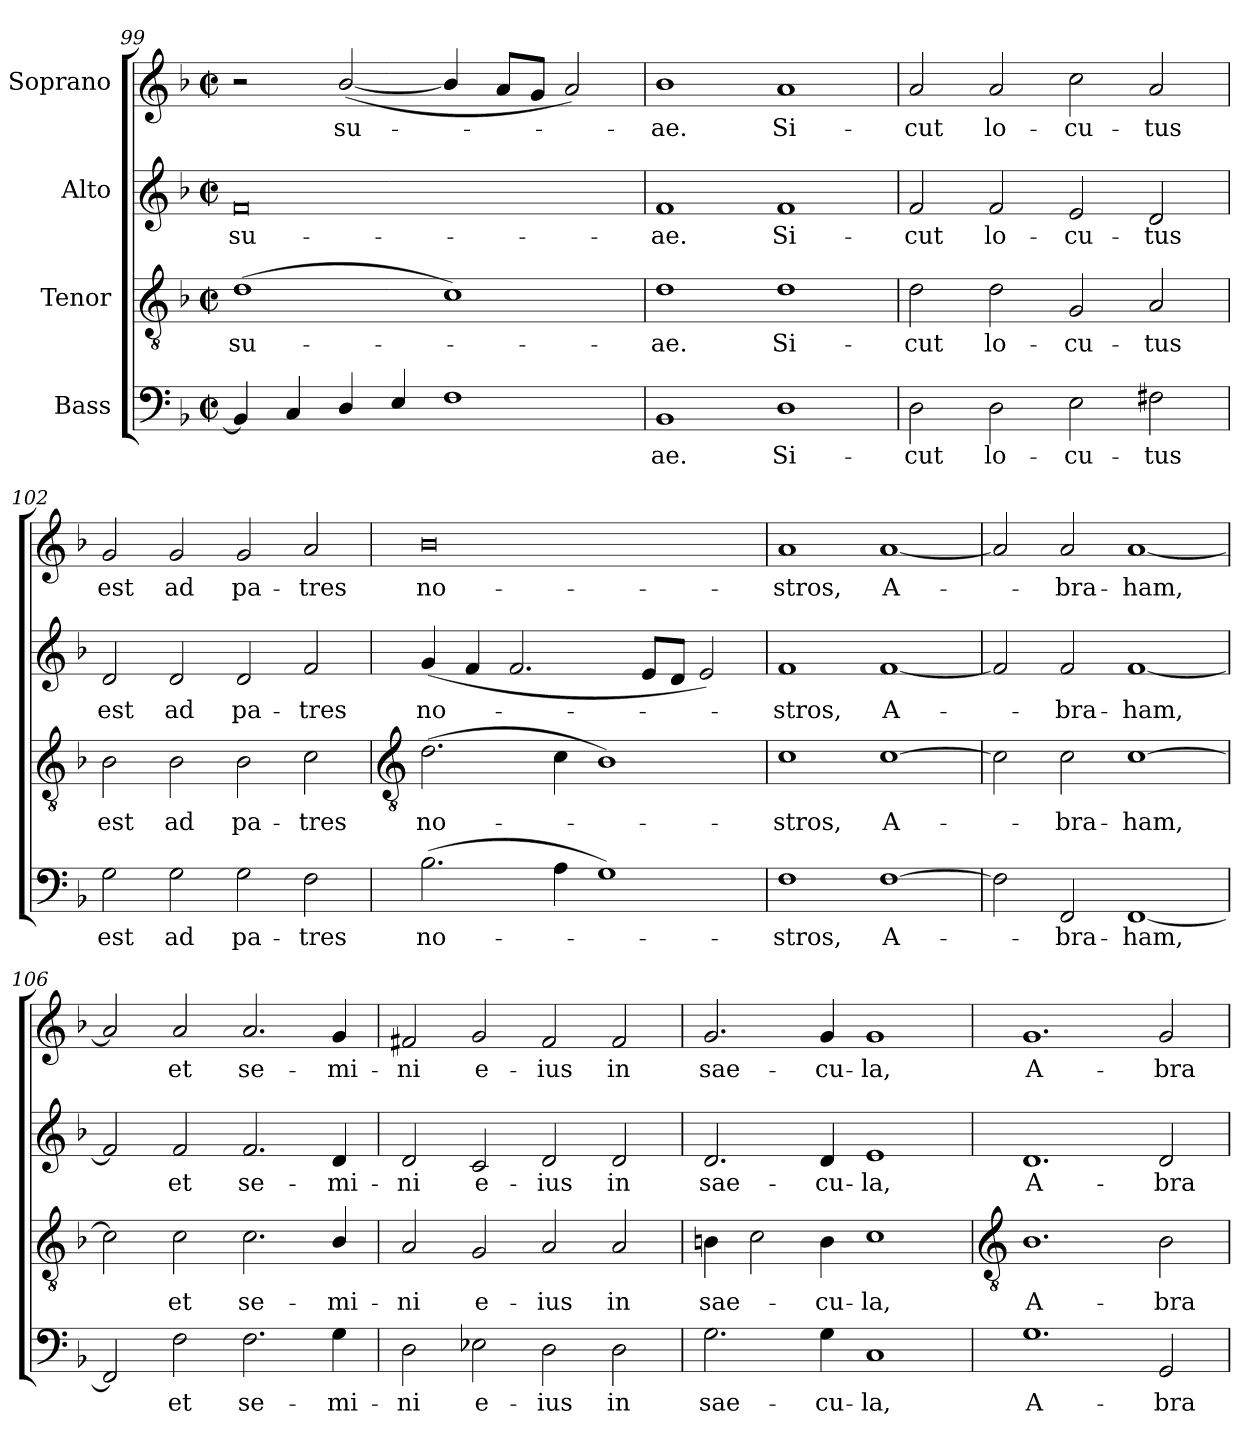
**kern	**text	**kern	**text	**kern	**text	**kern	**text
*part4	*part4	*part3	*part3	*part2	*part2	*part1	*part1
*staff4	*staff4	*staff3	*staff3	*staff2	*staff2	*staff1	*staff1
*I"Bass	*	*I"Tenor	*	*I"Alto	*	*I"Soprano	*
*clefF4	*	*clefGv2	*	*clefG2	*	*clefG2	*
*k[b-]	*	*k[b-]	*	*k[b-]	*	*k[b-]	*
*F:	*	*F:	*	*F:	*	*F:	*
*M4/2	*	*M4/2	*	*M4/2	*	*M4/2	*
*met(c|)	*	*met(c|)	*	*met(c|)	*	*met(c|)	*
=99	=99	=99	=99	=99	=99	=99	=99
!	!	!	!LO:LY:b	!	!LO:LY:b	!	!
4BB-]	.	(>1d	su-	0f	su-	2r	.
4C	.	.	.	.	.	.	.
!	!	!	!	!	!	!	!LO:LY:b
4D/	.	.	.	.	.	(<[2b-/	su-
4E/	.	.	.	.	.	.	.
1F	.	1c)	.	.	.	4b-/]	.
.	.	.	.	.	.	8aL	.
.	.	.	.	.	.	8gJ	.
.	.	.	.	.	.	2a)	.
=100	=100	=100	=100	=100	=100	=100	=100
!	!LO:LY:b	!	!LO:LY:b	!	!LO:LY:b	!	!LO:LY:b
1BB-	ae.	1d	ae.	1f	-ae.	1b-	ae.
!	!LO:LY:b	!	!LO:LY:b	!	!LO:LY:b	!	!LO:LY:b
1D	Si-	1d	Si-	1f	Si-	1a	Si-
=101	=101	=101	=101	=101	=101	=101	=101
!	!LO:LY:b	!	!LO:LY:b	!	!LO:LY:b	!	!LO:LY:b
2D	-cut	2d	-cut	2f	-cut	2a	-cut
!	!LO:LY:b	!	!LO:LY:b	!	!LO:LY:b	!	!LO:LY:b
2D	lo-	2d	lo-	2f	lo-	2a	lo-
!	!LO:LY:b	!	!LO:LY:b	!	!LO:LY:b	!	!LO:LY:b
2E	-cu-	2G	-cu-	2e	-cu-	2cc	-cu-
!	!LO:LY:b	!	!LO:LY:b	!	!LO:LY:b	!	!LO:LY:b
2F#X	-tus	2A	-tus	2d	-tus	2a	-tus
=102	=102	=102	=102	=102	=102	=102	=102
!	!LO:LY:b	!	!LO:LY:b	!	!LO:LY:b	!	!LO:LY:b
2G	est	2B-	est	2d	est	2g	est
!	!LO:LY:b	!	!LO:LY:b	!	!LO:LY:b	!	!LO:LY:b
2G	ad	2B-	ad	2d	ad	2g	ad
!	!LO:LY:b	!	!LO:LY:b	!	!LO:LY:b	!	!LO:LY:b
2G	pa-	2B-	pa-	2d	pa-	2g	pa-
!	!LO:LY:b	!	!LO:LY:b	!	!LO:LY:b	!	!LO:LY:b
2F	-tres	2c	-tres	2f	-tres	2a	-tres
!!LO:LB:g=z
=103	=103	=103	=103	=103	=103	=103	=103
*	*	*clefGv2	*	*	*	*	*
!	!LO:LY:b	!	!LO:LY:b	!	!LO:LY:b	!	!LO:LY:b
(>2.B-	no-	(>2.d	no-	(<4g	no-	0b-	no-
.	.	.	.	4f	.	.	.
.	.	.	.	2.f	.	.	.
4A	.	4c	.	.	.	.	.
1G)	.	1B-)	.	.	.	.	.
.	.	.	.	8eL	.	.	.
.	.	.	.	8dJ	.	.	.
.	.	.	.	2e)	.	.	.
=104	=104	=104	=104	=104	=104	=104	=104
!	!LO:LY:b	!	!LO:LY:b	!	!LO:LY:b	!	!LO:LY:b
1F	stros,	1c	stros,	1f	stros,	1a	-stros,
!	!LO:LY:b	!	!LO:LY:b	!	!LO:LY:b	!	!LO:LY:b
[1F	A-	[1c	A-	[1f	A-	[1a	A-
=105	=105	=105	=105	=105	=105	=105	=105
2F]	.	2c]	.	2f]	.	2a]	.
!	!LO:LY:b	!	!LO:LY:b	!	!LO:LY:b	!	!LO:LY:b
2FF	bra-	2c	bra-	2f	bra-	2a	bra-
!	!LO:LY:b	!	!LO:LY:b	!	!LO:LY:b	!	!LO:LY:b
[1FF	-ham,	[1c	-ham,	[1f	-ham,	[1a	-ham,
=106	=106	=106	=106	=106	=106	=106	=106
2FF]	.	2c]	.	2f]	.	2a]	.
!	!LO:LY:b	!	!LO:LY:b	!	!LO:LY:b	!	!LO:LY:b
2F	et	2c	et	2f	et	2a	et
!	!LO:LY:b	!	!LO:LY:b	!	!LO:LY:b	!	!LO:LY:b
2.F	se-	2.c	se-	2.f	se-	2.a	se-
!	!LO:LY:b	!	!LO:LY:b	!	!LO:LY:b	!	!LO:LY:b
4G	-mi-	4B-/	-mi-	4d	-mi-	4g	-mi-
=107	=107	=107	=107	=107	=107	=107	=107
!	!LO:LY:b	!	!LO:LY:b	!	!LO:LY:b	!	!LO:LY:b
2D	-ni	2A	-ni	2d	-ni	2f#X	-ni
!	!LO:LY:b	!	!LO:LY:b	!	!LO:LY:b	!	!LO:LY:b
2E-X	e-	2G	e-	2c	e-	2g	e-
!	!LO:LY:b	!	!LO:LY:b	!	!LO:LY:b	!	!LO:LY:b
2D	-ius	2A	-ius	2d	-ius	2f#	-ius
!	!LO:LY:b	!	!LO:LY:b	!	!LO:LY:b	!	!LO:LY:b
2D	in	2A	in	2d	in	2f#	in
=108	=108	=108	=108	=108	=108	=108	=108
!	!LO:LY:b	!	!LO:LY:b	!	!LO:LY:b	!	!LO:LY:b
2.G	sae-	4Bn	sae-	2.d	sae-	2.g	sae-
.	.	2c	.	.	.	.	.
!	!LO:LY:b	!	!LO:LY:b	!	!LO:LY:b	!	!LO:LY:b
4G	-cu-	4B	-cu-	4d	-cu-	4g	-cu-
!	!LO:LY:b	!	!LO:LY:b	!	!LO:LY:b	!	!LO:LY:b
1C	-la,	1c	-la,	1e	-la,	1g	-la,
!!LO:LB:g=z
=109	=109	=109	=109	=109	=109	=109	=109
*	*	*clefGv2	*	*	*	*	*
!	!LO:LY:b	!	!LO:LY:b	!	!LO:LY:b	!	!LO:LY:b
1.G	A-	1.B-	A-	1.d	A-	1.g	A-
!	!LO:LY:b	!	!LO:LY:b	!	!LO:LY:b	!	!LO:LY:b
2GG	-bra-	2B-	-bra-	2d	-bra-	2g	-bra-
=	=	=	=	=	=	=	=
*-	*-	*-	*-	*-	*-	*-	*-
